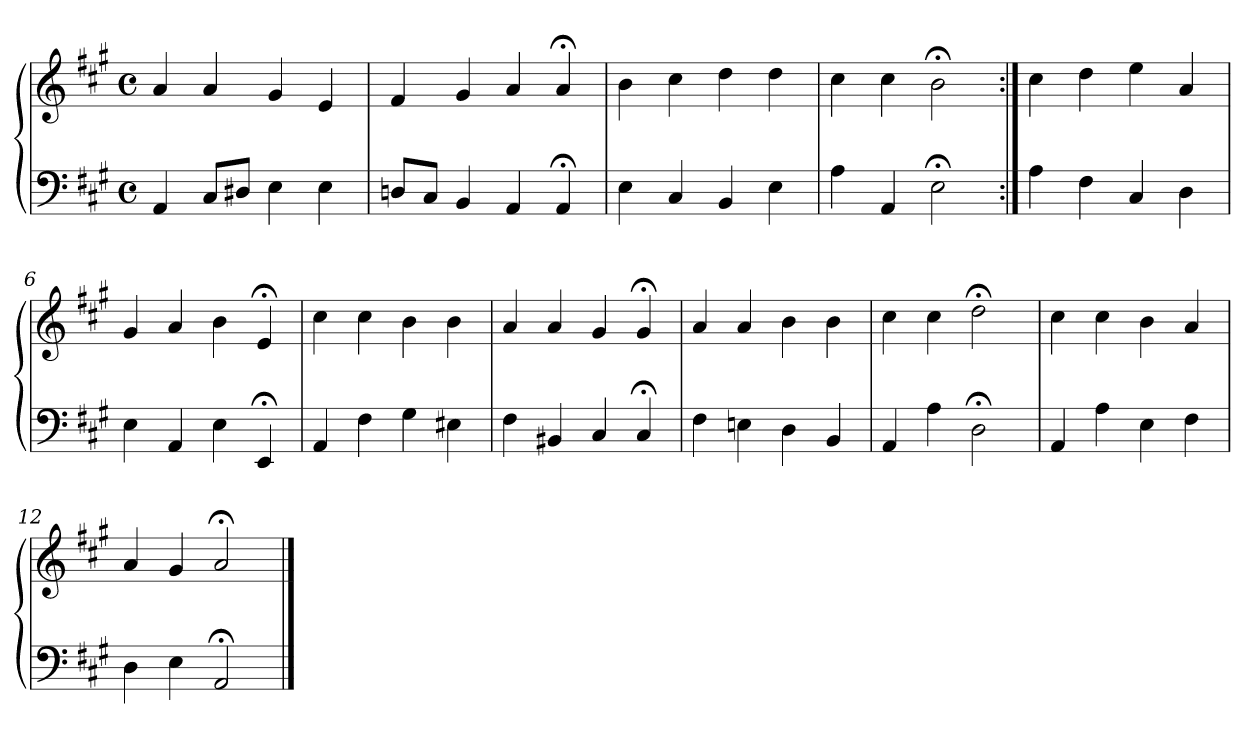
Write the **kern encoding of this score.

**kern	**kern
*part1	*part1
*staff2	*staff1
*clefF4	*clefG2
*k[f#c#g#]	*k[f#c#g#]
*M4/4	*M4/4
*met(c)	*met(c)
=1	=1
4AA	4a
8C#L	4a
8D#XJ	.
4E	4g#
4E	4e
=2	=2
8DnL	4f#
8C#J	.
4BB	4g#
4AA	4a
4AA;<	4a;<
=3	=3
4E	4b
4C#	4cc#
4BB	4dd
4E	4dd
=4	=4
4A	4cc#
4AA	4cc#
2E;<	2b;<
=5:|!	=5:|!
4A	4cc#
4F#	4dd
4C#	4ee
4D	4a
=6	=6
4E	4g#
4AA	4a
4E	4b
4EE;<	4e;<
!!LO:LB:g=z
=7	=7
4AA	4cc#
4F#	4cc#
4G#	4b
4E#X	4b
=8	=8
4F#	4a
4BB#X	4a
4C#	4g#
4C#;<	4g#;<
=9	=9
4F#	4a
4En	4a
4D	4b
4BB	4b
=10	=10
4AA	4cc#
4A	4cc#
2D;<	2dd;<
=11	=11
4AA	4cc#
4A	4cc#
4E	4b
4F#	4a
=12	=12
4D	4a
4E	4g#
2AA;<	2a;<
==	==
*-	*-
